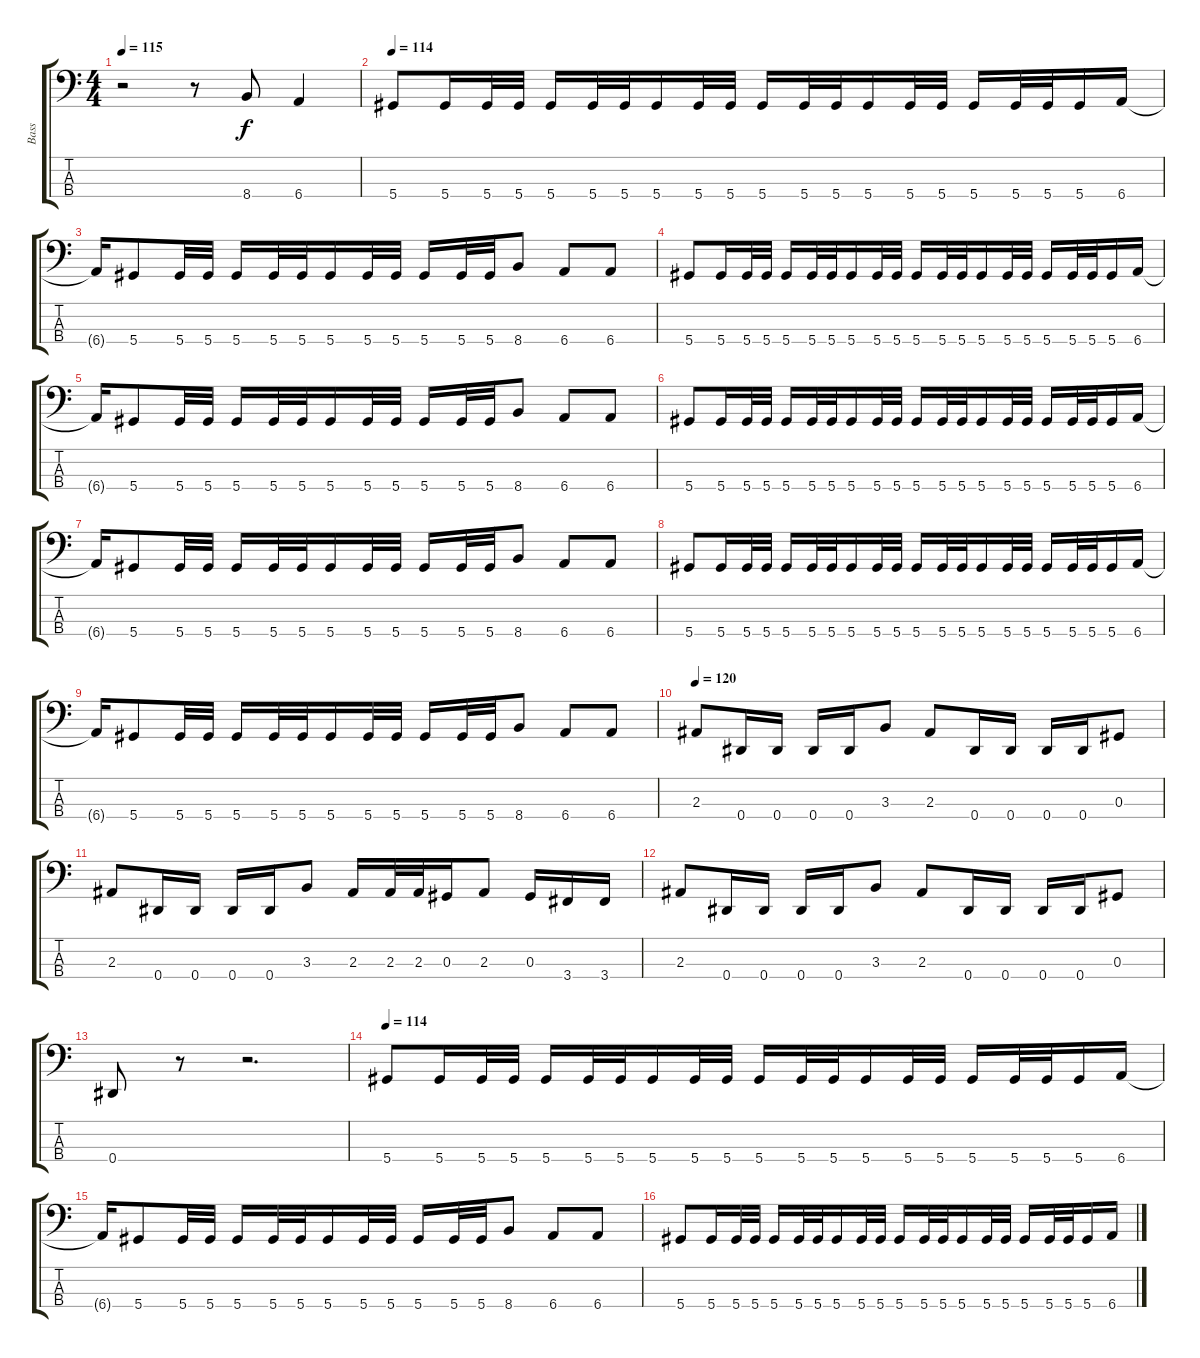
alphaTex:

\track ("Bass" "Bass") {instrument electricbasspick}
\staff {score tabs}
\tuning (Gb2 Db2 Ab1 Eb1) {hide}
\ts (4 4)
\tempo 115
\clef f4
\ks c
r.2{dy f} r.8 8.4.8 6.4.4 |
\tempo 114
5.4.8 5.4.16 5.4.32 5.4.32 5.4.16 5.4.32 5.4.32 5.4.16 5.4.32 5.4.32 5.4.16 5.4.32 5.4.32 5.4.16 5.4.32 5.4.32 5.4.16 5.4.32 5.4.32 5.4.16 6.4.16 |
6.4{t}.16 5.4.8 5.4.32 5.4.32 5.4.16 5.4.32 5.4.32 5.4.16 5.4.32 5.4.32 5.4.16 5.4.32 5.4.32 8.4.8 6.4.8 6.4.8 |
5.4.8 5.4.16 5.4.32 5.4.32 5.4.16 5.4.32 5.4.32 5.4.16 5.4.32 5.4.32 5.4.16 5.4.32 5.4.32 5.4.16 5.4.32 5.4.32 5.4.16 5.4.32 5.4.32 5.4.16 6.4.16 |
6.4{t}.16 5.4.8 5.4.32 5.4.32 5.4.16 5.4.32 5.4.32 5.4.16 5.4.32 5.4.32 5.4.16 5.4.32 5.4.32 8.4.8 6.4.8 6.4.8 |
5.4.8 5.4.16 5.4.32 5.4.32 5.4.16 5.4.32 5.4.32 5.4.16 5.4.32 5.4.32 5.4.16 5.4.32 5.4.32 5.4.16 5.4.32 5.4.32 5.4.16 5.4.32 5.4.32 5.4.16 6.4.16 |
6.4{t}.16 5.4.8 5.4.32 5.4.32 5.4.16 5.4.32 5.4.32 5.4.16 5.4.32 5.4.32 5.4.16 5.4.32 5.4.32 8.4.8 6.4.8 6.4.8 |
5.4.8 5.4.16 5.4.32 5.4.32 5.4.16 5.4.32 5.4.32 5.4.16 5.4.32 5.4.32 5.4.16 5.4.32 5.4.32 5.4.16 5.4.32 5.4.32 5.4.16 5.4.32 5.4.32 5.4.16 6.4.16 |
6.4{t}.16 5.4.8 5.4.32 5.4.32 5.4.16 5.4.32 5.4.32 5.4.16 5.4.32 5.4.32 5.4.16 5.4.32 5.4.32 8.4.8 6.4.8 6.4.8 |
\tempo 120
2.3.8 0.4.16 0.4.16 0.4.16 0.4.16 3.3.8 2.3.8 0.4.16 0.4.16 0.4.16 0.4.16 0.3.8 |
2.3.8 0.4.16 0.4.16 0.4.16 0.4.16 3.3.8 2.3.16 2.3.32 2.3.32 0.3.16 2.3.8 0.3.16 3.4.16 3.4.16 |
2.3.8 0.4.16 0.4.16 0.4.16 0.4.16 3.3.8 2.3.8 0.4.16 0.4.16 0.4.16 0.4.16 0.3.8 |
0.4.8 r.8 r.2{d} |
\tempo 114
5.4.8 5.4.16 5.4.32 5.4.32 5.4.16 5.4.32 5.4.32 5.4.16 5.4.32 5.4.32 5.4.16 5.4.32 5.4.32 5.4.16 5.4.32 5.4.32 5.4.16 5.4.32 5.4.32 5.4.16 6.4.16 |
6.4{t}.16 5.4.8 5.4.32 5.4.32 5.4.16 5.4.32 5.4.32 5.4.16 5.4.32 5.4.32 5.4.16 5.4.32 5.4.32 8.4.8 6.4.8 6.4.8 |
5.4.8 5.4.16 5.4.32 5.4.32 5.4.16 5.4.32 5.4.32 5.4.16 5.4.32 5.4.32 5.4.16 5.4.32 5.4.32 5.4.16 5.4.32 5.4.32 5.4.16 5.4.32 5.4.32 5.4.16 6.4.16
